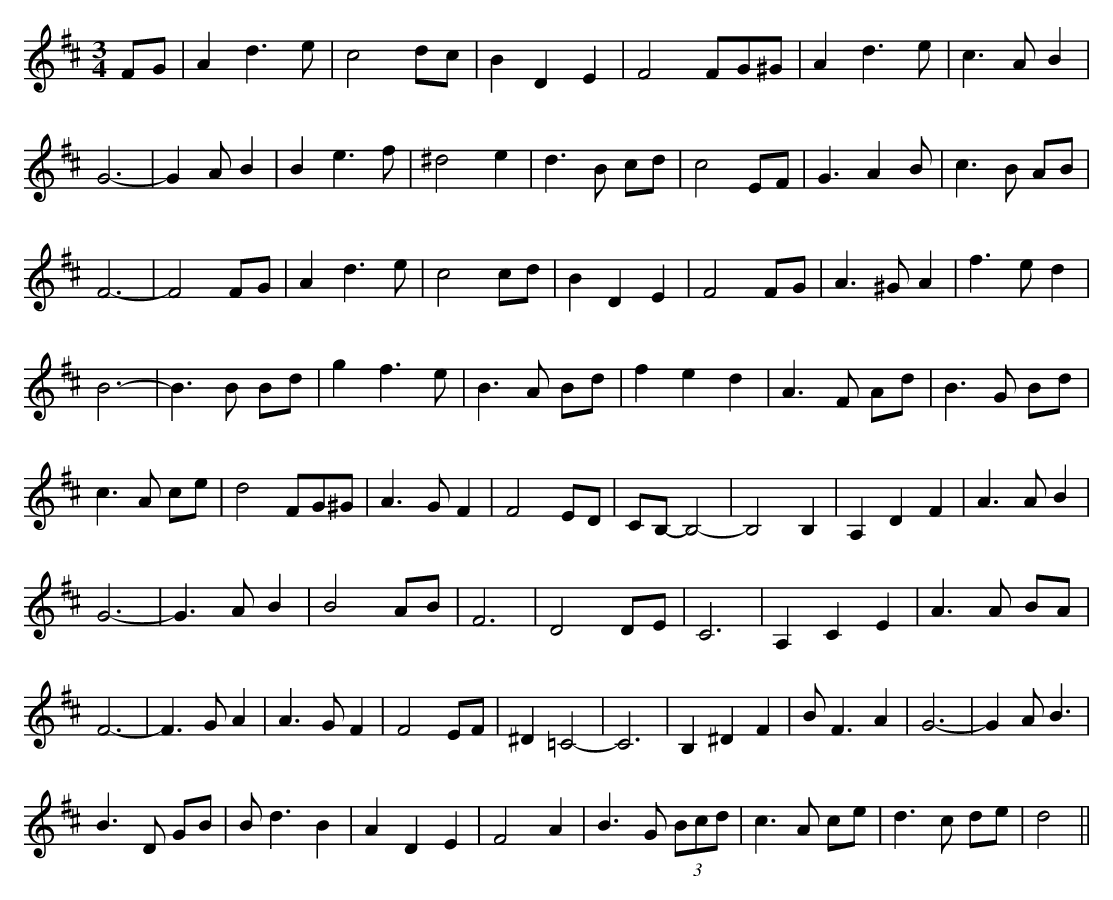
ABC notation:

X:1
M:3/4
K:D
FG|A2 d3 e|c4 dc|B2 D2 E2|F4FG^G|A2 d3 e|c3 A B2|
G6-|G2 A B2|B2 e3 f|^d4 e2|d3 B cd|c4 EF|G3 A2 B|c3 B AB|
F6-|F4 FG|A2 d3 e|c4 cd|B2 D2 E2|F4 FG|A3 ^G A2|f3 e d2|
B6-|B3 B Bd|g2 f3 e|B3 A Bd|f2 e2 d2|A3 F Ad|B3 G Bd|
c3 A ce|d4 FG^G|A3 G F2|F4 ED|CB,-B,4-|B,4 B,2|A,2 D2 F2|A3 A B2|
G6-|G3 A B2|B4 AB|F6|D4 DE|C6|A,2 C2 E2|A3 A BA|
F6-|F3 G A2|A3 G F2|F4 EF|^D2 =C4-|C6|B,2 ^D2 F2|B F3 A2|G6-|G2 A B3|
B3 D GB|B d3 B2|A2 D2 E2|F4 A2|B3 G (3Bcd|c3 A ce|d3 c de|d4||
